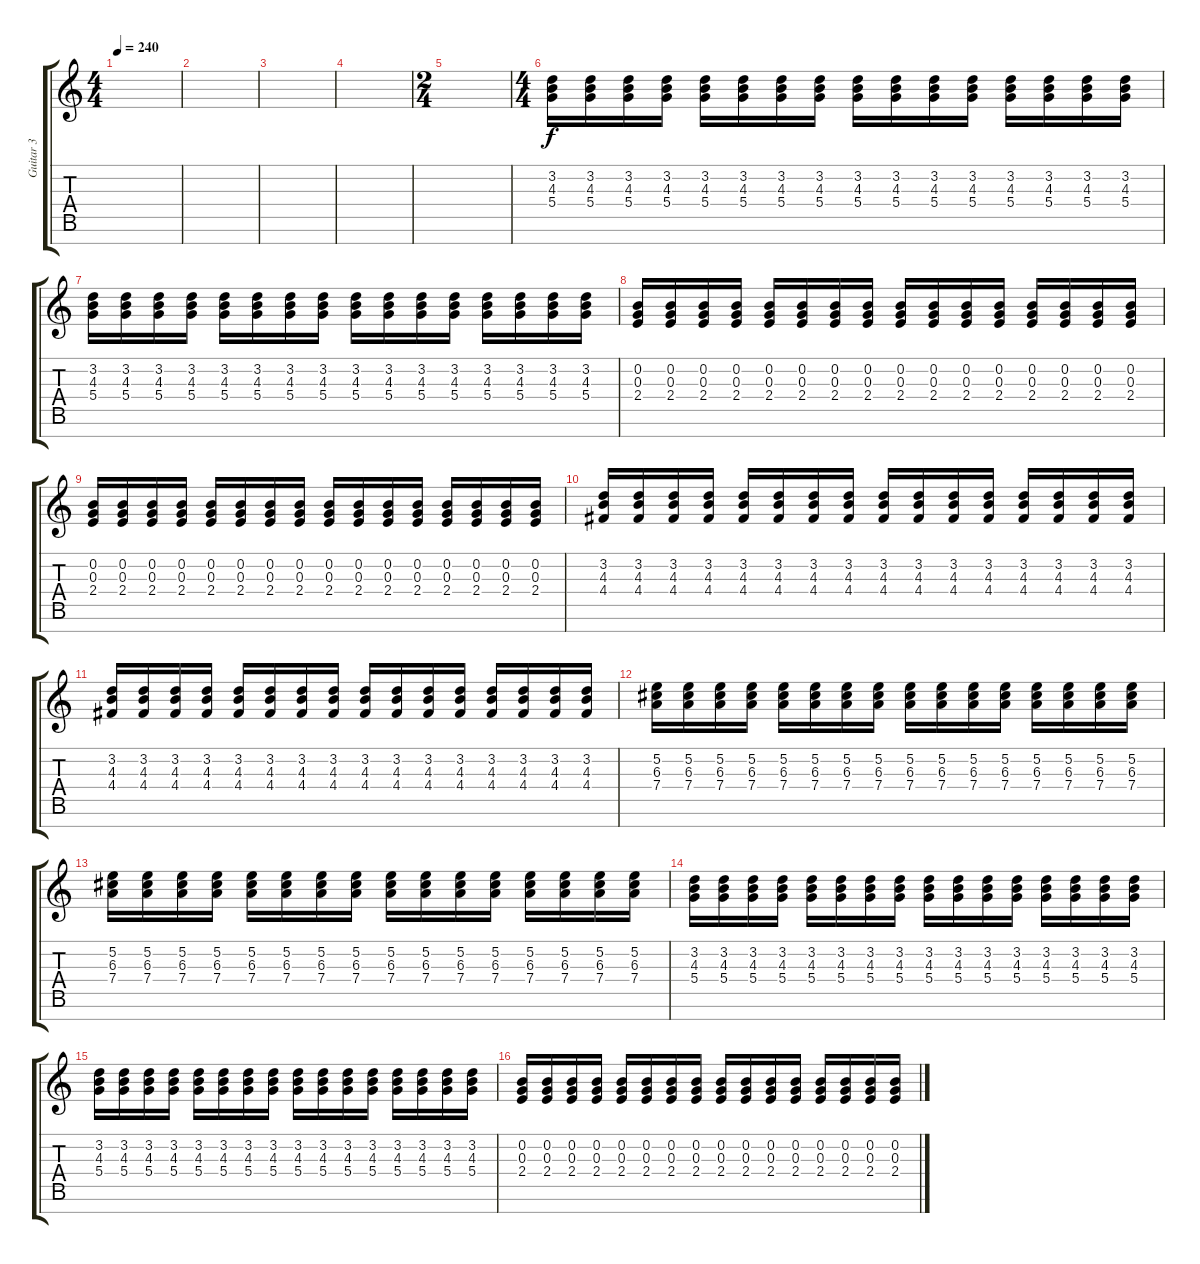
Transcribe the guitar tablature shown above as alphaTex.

\track ("Guitar 3" "Guitar 3") {instrument overdrivenguitar}
\staff {score tabs}
\tuning (E4 B3 G3 D3 A2 E2 B1) {hide}
\ts (4 4)
\tempo 240
\clef g2
\ks c
|
|
|
|
\ts (2 4)
|
\ts (4 4)
(3.2 4.3 5.4).16 (3.2 4.3 5.4).16 (3.2 4.3 5.4).16 (3.2 4.3 5.4).16 (3.2 4.3 5.4).16 (3.2 4.3 5.4).16 (3.2 4.3 5.4).16 (3.2 4.3 5.4).16 (3.2 4.3 5.4).16 (3.2 4.3 5.4).16 (3.2 4.3 5.4).16 (3.2 4.3 5.4).16 (3.2 4.3 5.4).16 (3.2 4.3 5.4).16 (3.2 4.3 5.4).16 (3.2 4.3 5.4).16 |
(3.2 4.3 5.4).16 (3.2 4.3 5.4).16 (3.2 4.3 5.4).16 (3.2 4.3 5.4).16 (3.2 4.3 5.4).16 (3.2 4.3 5.4).16 (3.2 4.3 5.4).16 (3.2 4.3 5.4).16 (3.2 4.3 5.4).16 (3.2 4.3 5.4).16 (3.2 4.3 5.4).16 (3.2 4.3 5.4).16 (3.2 4.3 5.4).16 (3.2 4.3 5.4).16 (3.2 4.3 5.4).16 (3.2 4.3 5.4).16 |
(0.2 0.3 2.4).16 (0.2 0.3 2.4).16 (0.2 0.3 2.4).16 (0.2 0.3 2.4).16 (0.2 0.3 2.4).16 (0.2 0.3 2.4).16 (0.2 0.3 2.4).16 (0.2 0.3 2.4).16 (0.2 0.3 2.4).16 (0.2 0.3 2.4).16 (0.2 0.3 2.4).16 (0.2 0.3 2.4).16 (0.2 0.3 2.4).16 (0.2 0.3 2.4).16 (0.2 0.3 2.4).16 (0.2 0.3 2.4).16 |
(0.2 0.3 2.4).16 (0.2 0.3 2.4).16 (0.2 0.3 2.4).16 (0.2 0.3 2.4).16 (0.2 0.3 2.4).16 (0.2 0.3 2.4).16 (0.2 0.3 2.4).16 (0.2 0.3 2.4).16 (0.2 0.3 2.4).16 (0.2 0.3 2.4).16 (0.2 0.3 2.4).16 (0.2 0.3 2.4).16 (0.2 0.3 2.4).16 (0.2 0.3 2.4).16 (0.2 0.3 2.4).16 (0.2 0.3 2.4).16 |
(3.2 4.3 4.4).16 (3.2 4.3 4.4).16 (3.2 4.3 4.4).16 (3.2 4.3 4.4).16 (3.2 4.3 4.4).16 (3.2 4.3 4.4).16 (3.2 4.3 4.4).16 (3.2 4.3 4.4).16 (3.2 4.3 4.4).16 (3.2 4.3 4.4).16 (3.2 4.3 4.4).16 (3.2 4.3 4.4).16 (3.2 4.3 4.4).16 (3.2 4.3 4.4).16 (3.2 4.3 4.4).16 (3.2 4.3 4.4).16 |
(3.2 4.3 4.4).16 (3.2 4.3 4.4).16 (3.2 4.3 4.4).16 (3.2 4.3 4.4).16 (3.2 4.3 4.4).16 (3.2 4.3 4.4).16 (3.2 4.3 4.4).16 (3.2 4.3 4.4).16 (3.2 4.3 4.4).16 (3.2 4.3 4.4).16 (3.2 4.3 4.4).16 (3.2 4.3 4.4).16 (3.2 4.3 4.4).16 (3.2 4.3 4.4).16 (3.2 4.3 4.4).16 (3.2 4.3 4.4).16 |
(5.2 6.3 7.4).16 (5.2 6.3 7.4).16 (5.2 6.3 7.4).16 (5.2 6.3 7.4).16 (5.2 6.3 7.4).16 (5.2 6.3 7.4).16 (5.2 6.3 7.4).16 (5.2 6.3 7.4).16 (5.2 6.3 7.4).16 (5.2 6.3 7.4).16 (5.2 6.3 7.4).16 (5.2 6.3 7.4).16 (5.2 6.3 7.4).16 (5.2 6.3 7.4).16 (5.2 6.3 7.4).16 (5.2 6.3 7.4).16 |
(5.2 6.3 7.4).16 (5.2 6.3 7.4).16 (5.2 6.3 7.4).16 (5.2 6.3 7.4).16 (5.2 6.3 7.4).16 (5.2 6.3 7.4).16 (5.2 6.3 7.4).16 (5.2 6.3 7.4).16 (5.2 6.3 7.4).16 (5.2 6.3 7.4).16 (5.2 6.3 7.4).16 (5.2 6.3 7.4).16 (5.2 6.3 7.4).16 (5.2 6.3 7.4).16 (5.2 6.3 7.4).16 (5.2 6.3 7.4).16 |
(3.2 4.3 5.4).16 (3.2 4.3 5.4).16 (3.2 4.3 5.4).16 (3.2 4.3 5.4).16 (3.2 4.3 5.4).16 (3.2 4.3 5.4).16 (3.2 4.3 5.4).16 (3.2 4.3 5.4).16 (3.2 4.3 5.4).16 (3.2 4.3 5.4).16 (3.2 4.3 5.4).16 (3.2 4.3 5.4).16 (3.2 4.3 5.4).16 (3.2 4.3 5.4).16 (3.2 4.3 5.4).16 (3.2 4.3 5.4).16 |
(3.2 4.3 5.4).16 (3.2 4.3 5.4).16 (3.2 4.3 5.4).16 (3.2 4.3 5.4).16 (3.2 4.3 5.4).16 (3.2 4.3 5.4).16 (3.2 4.3 5.4).16 (3.2 4.3 5.4).16 (3.2 4.3 5.4).16 (3.2 4.3 5.4).16 (3.2 4.3 5.4).16 (3.2 4.3 5.4).16 (3.2 4.3 5.4).16 (3.2 4.3 5.4).16 (3.2 4.3 5.4).16 (3.2 4.3 5.4).16 |
(0.2 0.3 2.4).16 (0.2 0.3 2.4).16 (0.2 0.3 2.4).16 (0.2 0.3 2.4).16 (0.2 0.3 2.4).16 (0.2 0.3 2.4).16 (0.2 0.3 2.4).16 (0.2 0.3 2.4).16 (0.2 0.3 2.4).16 (0.2 0.3 2.4).16 (0.2 0.3 2.4).16 (0.2 0.3 2.4).16 (0.2 0.3 2.4).16 (0.2 0.3 2.4).16 (0.2 0.3 2.4).16 (0.2 0.3 2.4).16
